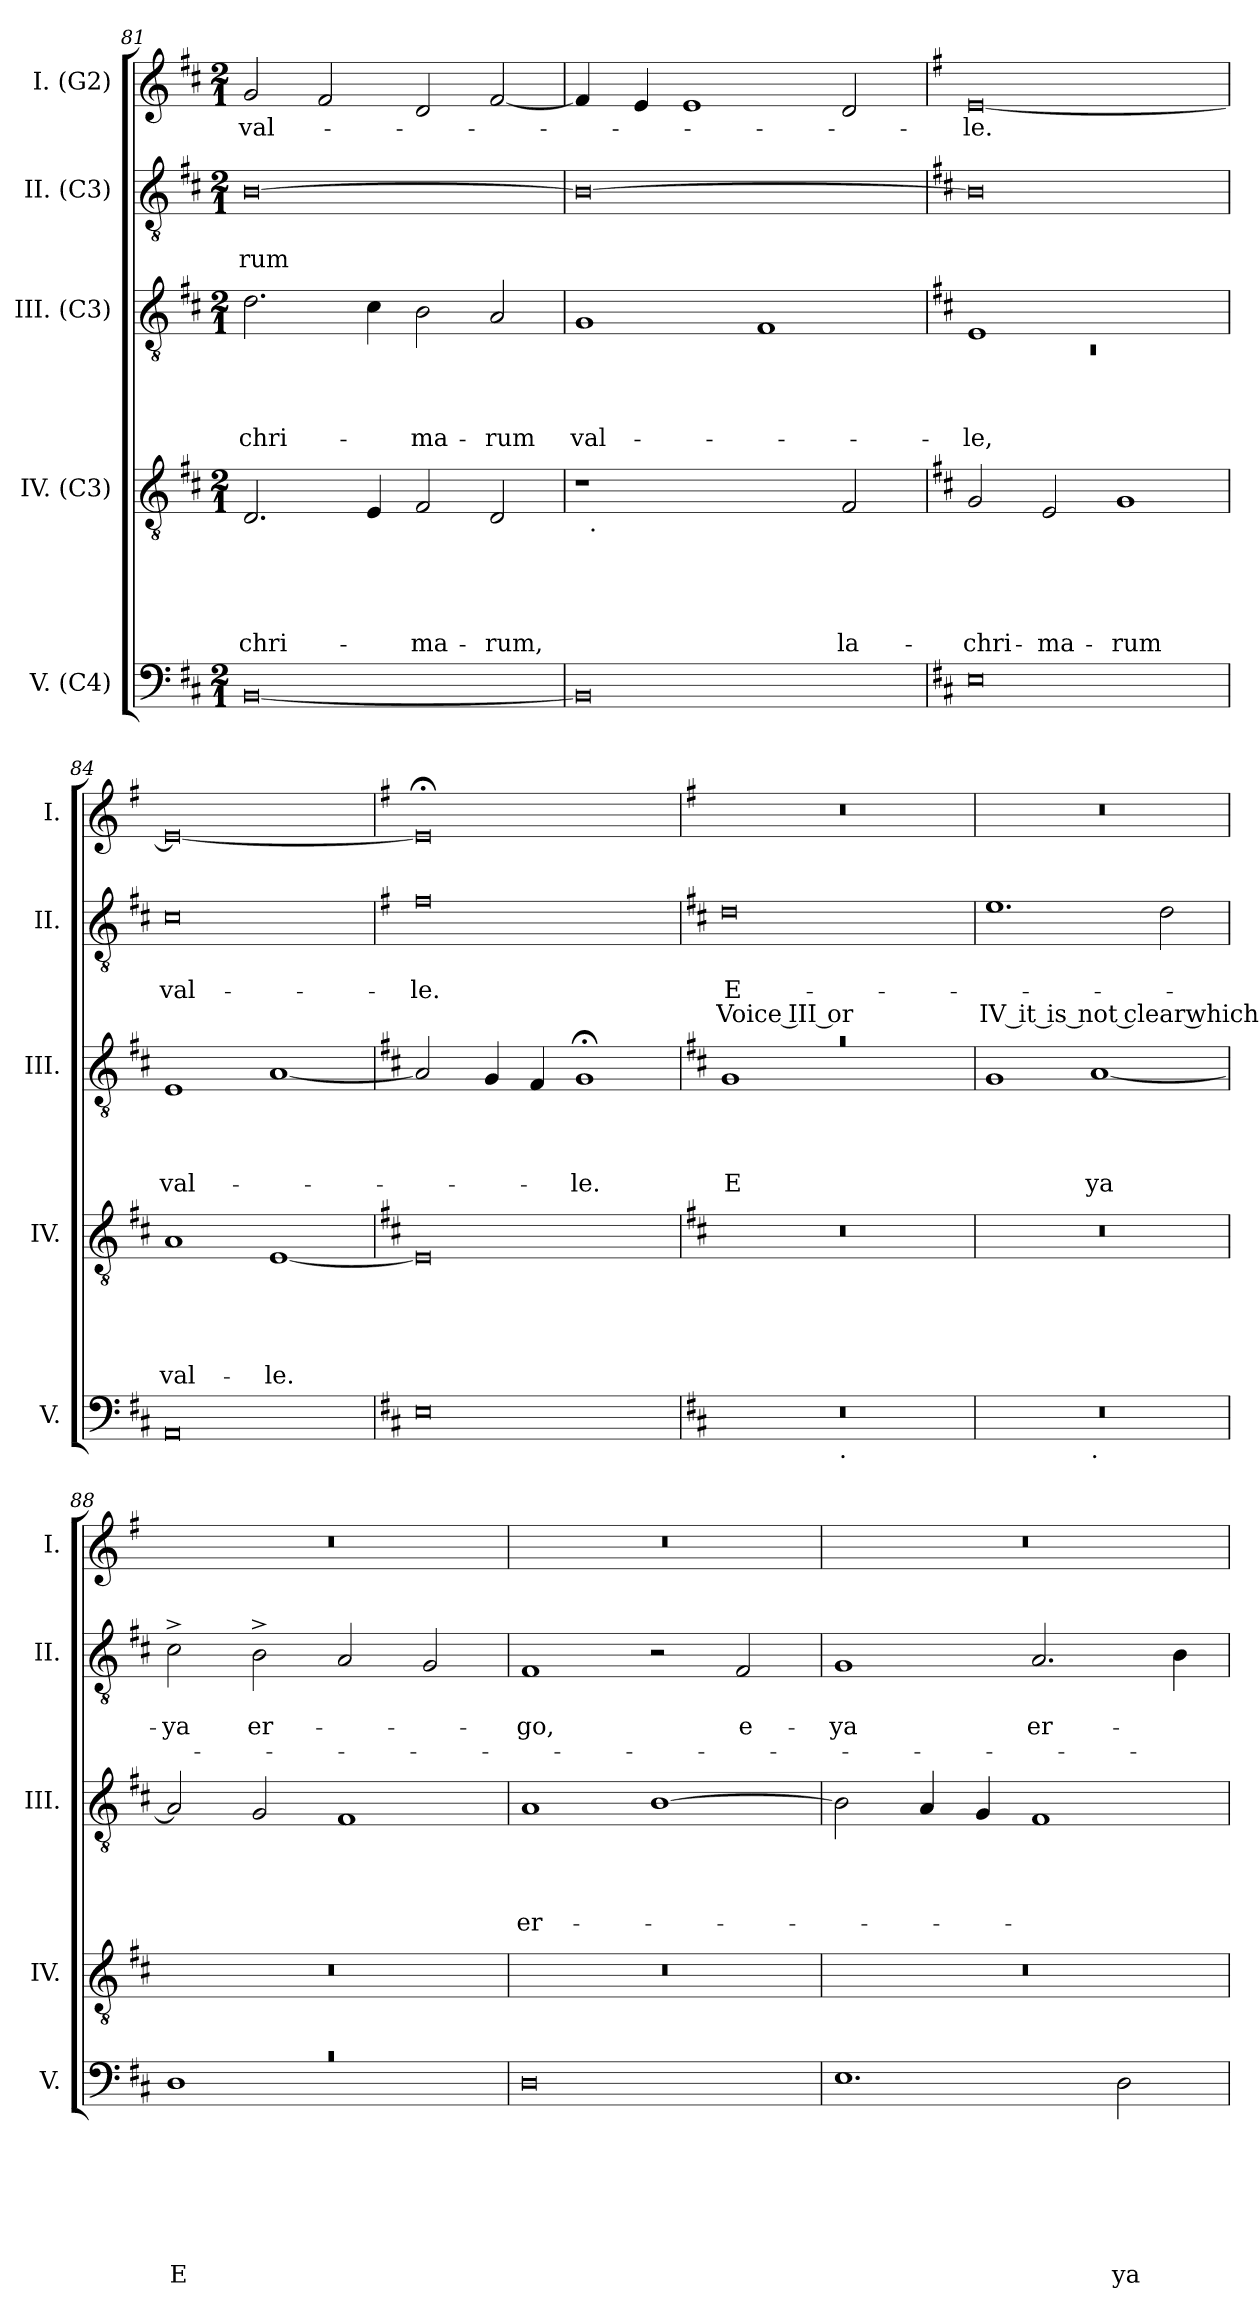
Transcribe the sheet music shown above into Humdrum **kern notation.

**kern	**text	**text	**text	**text	**text	**text	**text	**kern	**text	**text	**text	**text	**text	**kern	**text	**text	**text	**text	**kern	**text	**text	**text	**kern	**text
*part5	*part5	*part5	*part5	*part5	*part5	*part5	*part5	*part4	*part4	*part4	*part4	*part4	*part4	*part3	*part3	*part3	*part3	*part3	*part2	*part2	*part2	*part2	*part1	*part1
*staff5	*staff5	*staff5	*staff5	*staff5	*staff5	*staff5	*staff5	*staff4	*staff4	*staff4	*staff4	*staff4	*staff4	*staff3	*staff3	*staff3	*staff3	*staff3	*staff2	*staff2	*staff2	*staff2	*staff1	*staff1
*I"V. (C4)	*	*	*	*	*	*	*	*I"IV. (C3)	*	*	*	*	*	*I"III. (C3)	*	*	*	*	*I"II. (C3)	*	*	*	*I"I. (G2)	*
*I'V.	*	*	*	*	*	*	*	*I'IV.	*	*	*	*	*	*I'III.	*	*	*	*	*I'II.	*	*	*	*I'I.	*
*clefF4	*	*	*	*	*	*	*	*clefGv2	*	*	*	*	*	*clefGv2	*	*	*	*	*clefGv2	*	*	*	*clefG2	*
*k[f#c#]	*	*	*	*	*	*	*	*k[f#c#]	*	*	*	*	*	*k[f#c#]	*	*	*	*	*k[f#c#]	*	*	*	*k[f#c#]	*
*D:	*	*	*	*	*	*	*	*D:	*	*	*	*	*	*D:	*	*	*	*	*D:	*	*	*	*D:	*
*M2/1	*	*	*	*	*	*	*	*M2/1	*	*	*	*	*	*M2/1	*	*	*	*	*M2/1	*	*	*	*M2/1	*
=81	=81	=81	=81	=81	=81	=81	=81	=81	=81	=81	=81	=81	=81	=81	=81	=81	=81	=81	=81	=81	=81	=81	=81	=81
!	!	!	!	!	!	!	!	!	!	!	!	!	!LO:LY:b	!	!	!	!	!LO:LY:b	!	!	!LO:LY:b	!	!	!LO:LY:b
[<0BB	.	.	.	.	.	.	.	2.D/	.	.	.	.	-chri-	2.d\	.	.	.	-chri-	[<0B	.	-rum	.	2g/	val-
.	.	.	.	.	.	.	.	.	.	.	.	.	.	.	.	.	.	.	.	.	.	.	2f#/	.
.	.	.	.	.	.	.	.	4E/	.	.	.	.	.	4c#\	.	.	.	.	.	.	.	.	.	.
!	!	!	!	!	!	!	!	!	!	!	!	!	!LO:LY:b	!	!	!	!	!LO:LY:b	!	!	!	!	!	!
.	.	.	.	.	.	.	.	2F#/	.	.	.	.	-ma-	2B\	.	.	.	-ma-	.	.	.	.	2d/	.
!	!	!	!	!	!	!	!	!	!	!	!	!	!LO:LY:b	!	!	!	!	!LO:LY:b	!	!	!	!	!	!
.	.	.	.	.	.	.	.	2D/	.	.	.	.	-rum,	2A/	.	.	.	-rum	.	.	.	.	[<2f#/	.
!!LO:LB:g=z
=82	=82	=82	=82	=82	=82	=82	=82	=82	=82	=82	=82	=82	=82	=82	=82	=82	=82	=82	=82	=82	=82	=82	=82	=82
!	!	!	!	!	!	!	!	!	!	!	!	!	!	!	!	!	!	!LO:LY:b	!	!	!	!	!	!
*	*	*	*	*	*	*	*	*^	*	*	*	*	*	*	*	*	*	*	*	*	*	*	*	*
0BB]	.	.	.	.	.	.	.	1r	32ryy	.	.	.	.	.	1G	.	.	.	val-	0B_	.	.	.	4f#/]	.
!	!	!	!	!	!	!	!	!	!LO:TX:b:t=.	!	!	!	!	!	!	!	!	!	!	!	!	!	!	!	!
.	.	.	.	.	.	.	.	.	1ryy	.	.	.	.	.	.	.	.	.	.	.	.	.	.	.	.
.	.	.	.	.	.	.	.	.	.	.	.	.	.	.	.	.	.	.	.	.	.	.	.	4e/	.
.	.	.	.	.	.	.	.	.	.	.	.	.	.	.	.	.	.	.	.	.	.	.	.	1e	.
.	.	.	.	.	.	.	.	2ryy	.	.	.	.	.	.	1F#	.	.	.	.	.	.	.	.	.	.
.	.	.	.	.	.	.	.	.	2ryy	.	.	.	.	.	.	.	.	.	.	.	.	.	.	.	.
!	!	!	!	!	!	!	!	!	!	!	!	!	!	!LO:LY:b	!	!	!	!	!	!	!	!	!	!	!
.	.	.	.	.	.	.	.	2F#/	.	.	.	.	.	la-	.	.	.	.	.	.	.	.	.	2d/	.
.	.	.	.	.	.	.	.	.	4...ryy	.	.	.	.	.	.	.	.	.	.	.	.	.	.	.	.
*	*	*	*	*	*	*	*	*v	*v	*	*	*	*	*	*	*	*	*	*	*	*	*	*	*	*
=83	=83	=83	=83	=83	=83	=83	=83	=83	=83	=83	=83	=83	=83	=83	=83	=83	=83	=83	=83	=83	=83	=83	=83	=83
*	*	*	*	*	*	*	*	*	*	*	*	*	*	*	*	*	*	*	*	*	*	*	*k[f#]	*
*	*	*	*	*	*	*	*	*	*	*	*	*	*	*	*	*	*	*	*	*	*	*	*G:	*
*	*	*	*	*	*	*	*	*^	*	*	*	*	*	*^	*	*	*	*	*	*	*	*	*	*
!	!	!	!	!	!	!	!	!	!	!	!	!	!	!LO:LY:b	!	!LO:N:vis=1	!	!	!	!LO:LY:b	!	!	!	!	!	!LO:LY:b:rj
*	*	*	*	*	*	*	*	*v	*v	*	*	*	*	*	*	*	*	*	*	*	*	*	*	*	*	*
0E	.	.	.	.	.	.	.	2G/	.	.	.	.	-chri-	1E	0rC	.	.	.	-le,	0B]	.	.	.	[<0e	-le.
!	!	!	!	!	!	!	!	!	!	!	!	!	!LO:LY:b	!	!	!	!	!	!	!	!	!	!	!	!
.	.	.	.	.	.	.	.	2E/	.	.	.	.	-ma-	.	.	.	.	.	.	.	.	.	.	.	.
!	!	!	!	!	!	!	!	!	!	!	!	!	!LO:LY:b	!	!	!	!	!	!	!	!	!	!	!	!
.	.	.	.	.	.	.	.	1G	.	.	.	.	-rum	1ryy	.	.	.	.	.	.	.	.	.	.	.
*	*	*	*	*	*	*	*	*	*	*	*	*	*	*v	*v	*	*	*	*	*	*	*	*	*	*
=84	=84	=84	=84	=84	=84	=84	=84	=84	=84	=84	=84	=84	=84	=84	=84	=84	=84	=84	=84	=84	=84	=84	=84	=84
!	!	!	!	!	!	!	!	!	!	!	!	!	!LO:LY:b	!	!	!	!	!LO:LY:b	!	!	!LO:LY:b:rj	!	!	!
0AA	.	.	.	.	.	.	.	1A	.	.	.	.	val-	1E	.	.	.	val-	0c#	.	val-	.	0e_	.
!	!	!	!	!	!	!	!	!	!	!	!	!	!LO:LY:b	!	!	!	!	!	!	!	!	!	!	!
.	.	.	.	.	.	.	.	[<1E	.	.	.	.	-le.	[<1A	.	.	.	.	.	.	.	.	.	.
=85	=85	=85	=85	=85	=85	=85	=85	=85	=85	=85	=85	=85	=85	=85	=85	=85	=85	=85	=85	=85	=85	=85	=85	=85
*	*	*	*	*	*	*	*	*	*	*	*	*	*	*	*	*	*	*	*k[f#]	*	*	*	*	*
*	*	*	*	*	*	*	*	*	*	*	*	*	*	*	*	*	*	*	*G:	*	*	*	*	*
!	!	!	!	!	!	!	!	!	!	!	!	!	!	!	!	!	!	!	!	!	!LO:LY:b:rj	!	!	!
0E	.	.	.	.	.	.	.	0E]	.	.	.	.	.	2A/]	.	.	.	.	0f#	.	-le.	.	0e;]	.
.	.	.	.	.	.	.	.	.	.	.	.	.	.	4G/	.	.	.	.	.	.	.	.	.	.
.	.	.	.	.	.	.	.	.	.	.	.	.	.	4F#/	.	.	.	.	.	.	.	.	.	.
!	!	!	!	!	!	!	!	!	!	!	!	!	!	!	!	!	!	!LO:LY:b	!	!	!	!	!	!
.	.	.	.	.	.	.	.	.	.	.	.	.	.	1G;	.	.	.	-le.	.	.	.	.	.	.
!!LO:PB:g=z
=86	=86	=86	=86	=86	=86	=86	=86	=86	=86	=86	=86	=86	=86	=86	=86	=86	=86	=86	=86	=86	=86	=86	=86	=86
*	*	*	*	*	*	*	*	*	*	*	*	*	*	*	*	*	*	*	*k[f#c#]	*	*	*	*	*
*	*	*	*	*	*	*	*	*	*	*	*	*	*	*	*	*	*	*	*D:	*	*	*	*	*
!	!	!	!	!	!	!	!	!	!	!	!	!	!	!LO:N:vis=1	!	!	!	!LO:LY:b	!	!	!LO:LY:b:rj	!LO:LY:b:rj	!	!
*^	*	*	*	*	*	*	*	*	*	*	*	*	*	*^	*	*	*	*	*	*	*	*	*	*
0r	1ryy	.	.	.	.	.	.	.	0r	.	.	.	.	.	0ra	1G	.	.	.	E-	0d	.	E-	Voice III or	0r	.
.	32ryy	.	.	.	.	.	.	.	.	.	.	.	.	.	.	1ryy	.	.	.	.	.	.	.	.	.	.
!	!LO:TX:b:t=.	!	!	!	!	!	!	!	!	!	!	!	!	!	!	!	!	!	!	!	!	!	!	!	!	!
.	2ryy	.	.	.	.	.	.	.	.	.	.	.	.	.	.	.	.	.	.	.	.	.	.	.	.	.
.	4...ryy	.	.	.	.	.	.	.	.	.	.	.	.	.	.	.	.	.	.	.	.	.	.	.	.	.
=87	=87	=87	=87	=87	=87	=87	=87	=87	=87	=87	=87	=87	=87	=87	=87	=87	=87	=87	=87	=87	=87	=87	=87	=87	=87	=87
!	!	!	!	!	!	!	!	!	!	!	!	!	!	!	!	!	!	!	!	!	!	!	!	!LO:LY:b:rj	!	!
*	*	*	*	*	*	*	*	*	*	*	*	*	*	*	*v	*v	*	*	*	*	*	*	*	*	*	*
0r	1ryy	.	.	.	.	.	.	.	0r	.	.	.	.	.	1G	.	.	.	.	1.e	.	.	IV it is not clear which-	0r	.
!	!LO:TX:b:t=.	!	!	!	!	!	!	!	!	!	!	!	!	!	!	!	!	!	!	!	!	!	!	!	!
!	!	!	!	!	!	!	!	!	!	!	!	!	!	!	!	!	!	!	!LO:LY:b	!	!	!	!	!	!
.	1ryy	.	.	.	.	.	.	.	.	.	.	.	.	.	[<1A	.	.	.	-ya	.	.	.	.	.	.
.	.	.	.	.	.	.	.	.	.	.	.	.	.	.	.	.	.	.	.	2d\	.	.	.	.	.
=88	=88	=88	=88	=88	=88	=88	=88	=88	=88	=88	=88	=88	=88	=88	=88	=88	=88	=88	=88	=88	=88	=88	=88	=88	=88
!LO:N:vis=1	!	!	!	!	!	!	!	!LO:LY:b	!	!	!	!	!	!	!	!	!	!	!	!	!	!LO:LY:b	!	!	!
0rc	1D	.	.	.	.	.	.	-E-	0r	.	.	.	.	.	2A/]	.	.	.	.	2c#^>\	.	-ya	.	0r	.
!	!	!	!	!	!	!	!	!	!	!	!	!	!	!	!	!	!	!	!	!	!	!LO:LY:b	!	!	!
.	.	.	.	.	.	.	.	.	.	.	.	.	.	.	2G/	.	.	.	.	2B^>\	.	er-	.	.	.
.	1ryy	.	.	.	.	.	.	.	.	.	.	.	.	.	1F#	.	.	.	.	2A/	.	.	.	.	.
.	.	.	.	.	.	.	.	.	.	.	.	.	.	.	.	.	.	.	.	2G/	.	.	.	.	.
*v	*v	*	*	*	*	*	*	*	*	*	*	*	*	*	*	*	*	*	*	*	*	*	*	*	*
=89	=89	=89	=89	=89	=89	=89	=89	=89	=89	=89	=89	=89	=89	=89	=89	=89	=89	=89	=89	=89	=89	=89	=89	=89
!	!	!	!	!	!	!	!	!	!	!	!	!	!	!	!	!	!	!LO:LY:b	!	!	!LO:LY:b	!	!	!
0D	.	.	.	.	.	.	.	0r	.	.	.	.	.	1A	.	.	.	er-	1F#	.	-go,	.	0r	.
.	.	.	.	.	.	.	.	.	.	.	.	.	.	[>1B	.	.	.	.	2r	.	.	.	.	.
!	!	!	!	!	!	!	!	!	!	!	!	!	!	!	!	!	!	!	!	!	!LO:LY:b	!	!	!
.	.	.	.	.	.	.	.	.	.	.	.	.	.	.	.	.	.	.	2F#/	.	e-	.	.	.
=90	=90	=90	=90	=90	=90	=90	=90	=90	=90	=90	=90	=90	=90	=90	=90	=90	=90	=90	=90	=90	=90	=90	=90	=90
!	!	!	!	!	!	!	!	!	!	!	!	!	!	!	!	!	!	!	!	!	!LO:LY:b	!	!	!
1.E	.	.	.	.	.	.	.	0r	.	.	.	.	.	2B\]	.	.	.	.	1G	.	-ya	.	0r	.
.	.	.	.	.	.	.	.	.	.	.	.	.	.	4A/	.	.	.	.	.	.	.	.	.	.
.	.	.	.	.	.	.	.	.	.	.	.	.	.	4G/	.	.	.	.	.	.	.	.	.	.
!	!	!	!	!	!	!	!	!	!	!	!	!	!	!	!	!	!	!	!	!	!LO:LY:b	!	!	!
.	.	.	.	.	.	.	.	.	.	.	.	.	.	1F#	.	.	.	.	2.A/	.	er-	.	.	.
!	!	!	!	!	!	!	!LO:LY:b	!	!	!	!	!	!	!	!	!	!	!	!	!	!	!	!	!
2D\	.	.	.	.	.	.	-ya	.	.	.	.	.	.	.	.	.	.	.	.	.	.	.	.	.
.	.	.	.	.	.	.	.	.	.	.	.	.	.	.	.	.	.	.	4B\	.	.	.	.	.
=	=	=	=	=	=	=	=	=	=	=	=	=	=	=	=	=	=	=	=	=	=	=	=	=
*-	*-	*-	*-	*-	*-	*-	*-	*-	*-	*-	*-	*-	*-	*-	*-	*-	*-	*-	*-	*-	*-	*-	*-	*-
